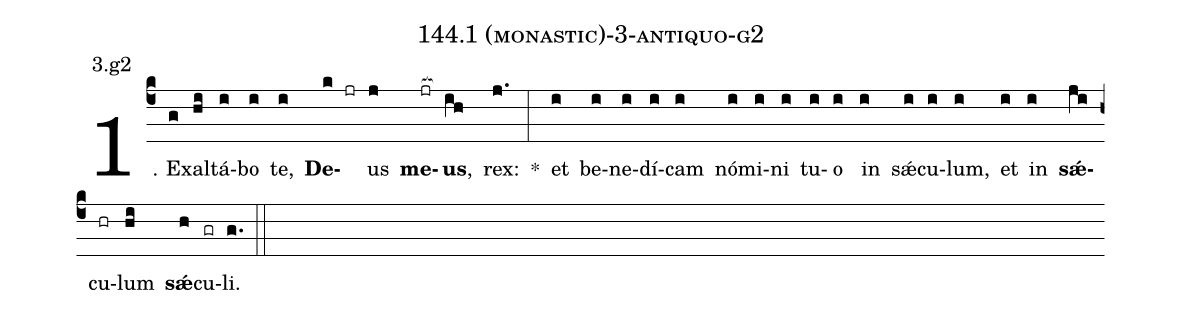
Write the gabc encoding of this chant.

name: 144.1 (monastic)-3-antiquo-g2;
annotation: 3.g2;
%%
(c4)1. Ex(g)al(hi)tá(i)bo(i) te,(i) <b>De</b>(k jr)us(j) <b>me</b>(jr[ocb:1{])<b>us</b>,(ih[ocb:0}]) rex:(j.) *(:) et(i) be(i)ne(i)dí(i)cam(i) nó(i)mi(i)ni(i) tu(i)o(i) in(i) sǽ(i)cu(i)lum,(i) et(i) in(i) <b>sǽ</b>(ji)cu(hr)lum(hi) <b>sǽ</b>(h)cu(gr)li.(g.) (::)
